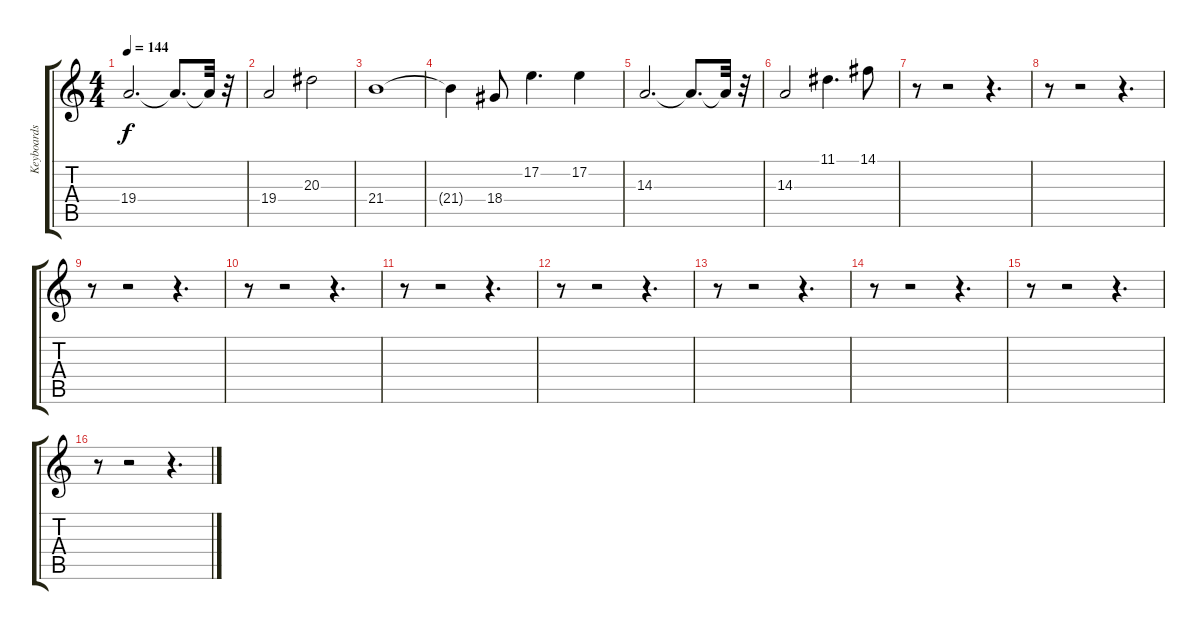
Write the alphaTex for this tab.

\track ("Keyboards" "Keyboards") {instrument rockorgan}
\staff {score tabs}
\tuning (E4 B3 G3 D3 A2 E2) {hide}
\ts (4 4)
\tempo 144
\clef g2
\ks c
19.4.2{d dy f} 19.4{t}.8{d} 19.4{t}.32 r.32 |
19.4.2 20.3.2 |
21.4.1 |
21.4{t}.4 18.4.8 17.2.4{d} 17.2.4 |
14.3.2{d} 14.3{t}.8{d} 14.3{t}.32 r.32 |
14.3.2 11.1.4{d} 14.1.8 |
r.8 r.2 r.4{d} |
r.8 r.2 r.4{d} |
r.8 r.2 r.4{d} |
r.8 r.2 r.4{d} |
r.8 r.2 r.4{d} |
r.8 r.2 r.4{d} |
r.8 r.2 r.4{d} |
r.8 r.2 r.4{d} |
r.8 r.2 r.4{d} |
r.8 r.2 r.4{d}
